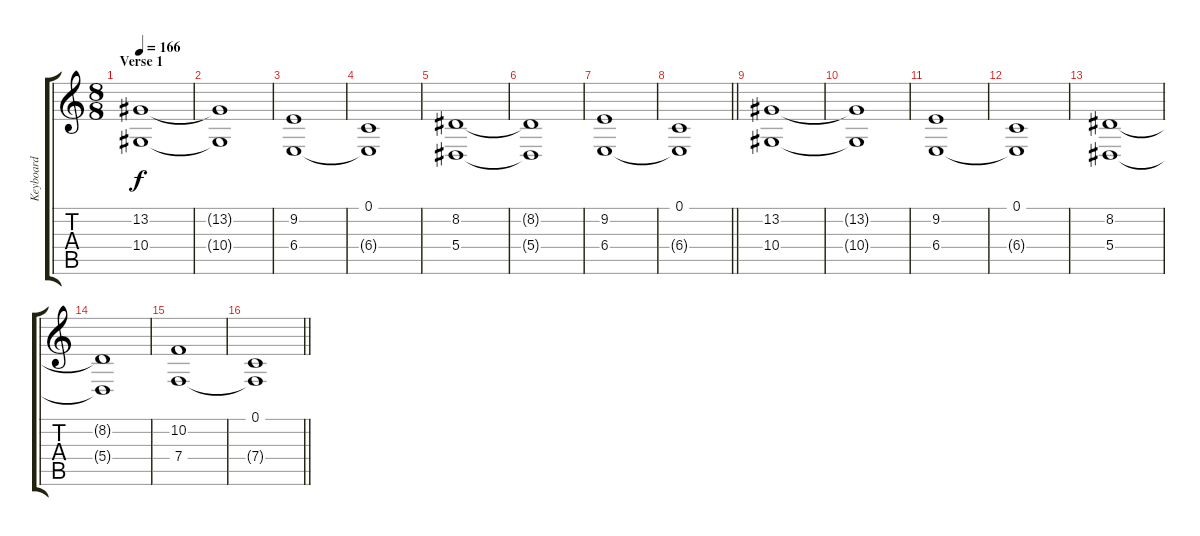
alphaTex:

\track ("Keyboard" "Keyboard") {instrument pad4choir}
\staff {score tabs}
\tuning (C4 G3 Eb3 Bb2 F2 C2) {hide}
\ts (8 8)
\section ("" "Verse 1")
\tempo 166
\clef g2
\ks c
(13.2 10.4).1{dy f} |
(13.2{t} 10.4{t}).1 |
(9.2 6.4).1 |
(0.1 6.4{t}).1 |
(8.2 5.4).1 |
(8.2{t} 5.4{t}).1 |
(9.2 6.4).1 |
\barLineRight lightlight
(0.1 6.4{t}).1 |
(13.2 10.4).1 |
(13.2{t} 10.4{t}).1 |
(9.2 6.4).1 |
(0.1 6.4{t}).1 |
(8.2 5.4).1 |
(8.2{t} 5.4{t}).1 |
(10.2 7.4).1 |
\barLineRight lightlight
(0.1 7.4{t}).1
